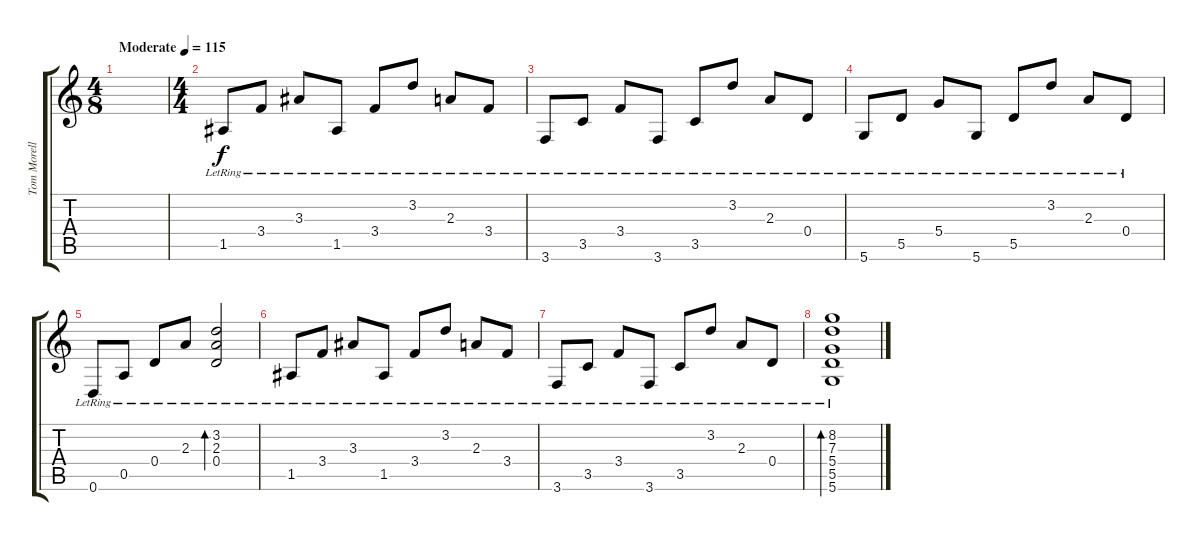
\track ("Tom Morello - Clean" "Tom Morell") {instrument electricguitarclean}
\staff {score tabs}
\tuning (E4 B3 G3 D3 A2 D2) {hide}
\ts (4 8)
\tempo (115 "Moderate")
\clef g2
\ks c
|
\ts (4 4)
1.5{lr}.8 3.4{lr}.8 3.3{lr}.8 1.5{lr}.8 3.4{lr}.8 3.2{lr}.8 2.3{lr}.8 3.4{lr}.8 |
3.6{lr}.8 3.5{lr}.8 3.4{lr}.8 3.6{lr}.8 3.5{lr}.8 3.2{lr}.8 2.3{lr}.8 0.4{lr}.8 |
5.6{lr}.8 5.5{lr}.8 5.4{lr}.8 5.6{lr}.8 5.5{lr}.8 3.2{lr}.8 2.3{lr}.8 0.4{lr}.8 |
0.6{lr}.8 0.5{lr}.8 0.4{lr}.8 2.3{lr}.8 (3.2{lr} 2.3{lr} 0.4).2{bd 120} |
1.5{lr}.8 3.4{lr}.8 3.3{lr}.8 1.5{lr}.8 3.4{lr}.8 3.2{lr}.8 2.3{lr}.8 3.4{lr}.8 |
3.6{lr}.8 3.5{lr}.8 3.4{lr}.8 3.6{lr}.8 3.5{lr}.8 3.2{lr}.8 2.3{lr}.8 0.4{lr}.8 |
(8.2 7.3 5.4{lr} 5.5{lr} 5.6).1{bd 480}
